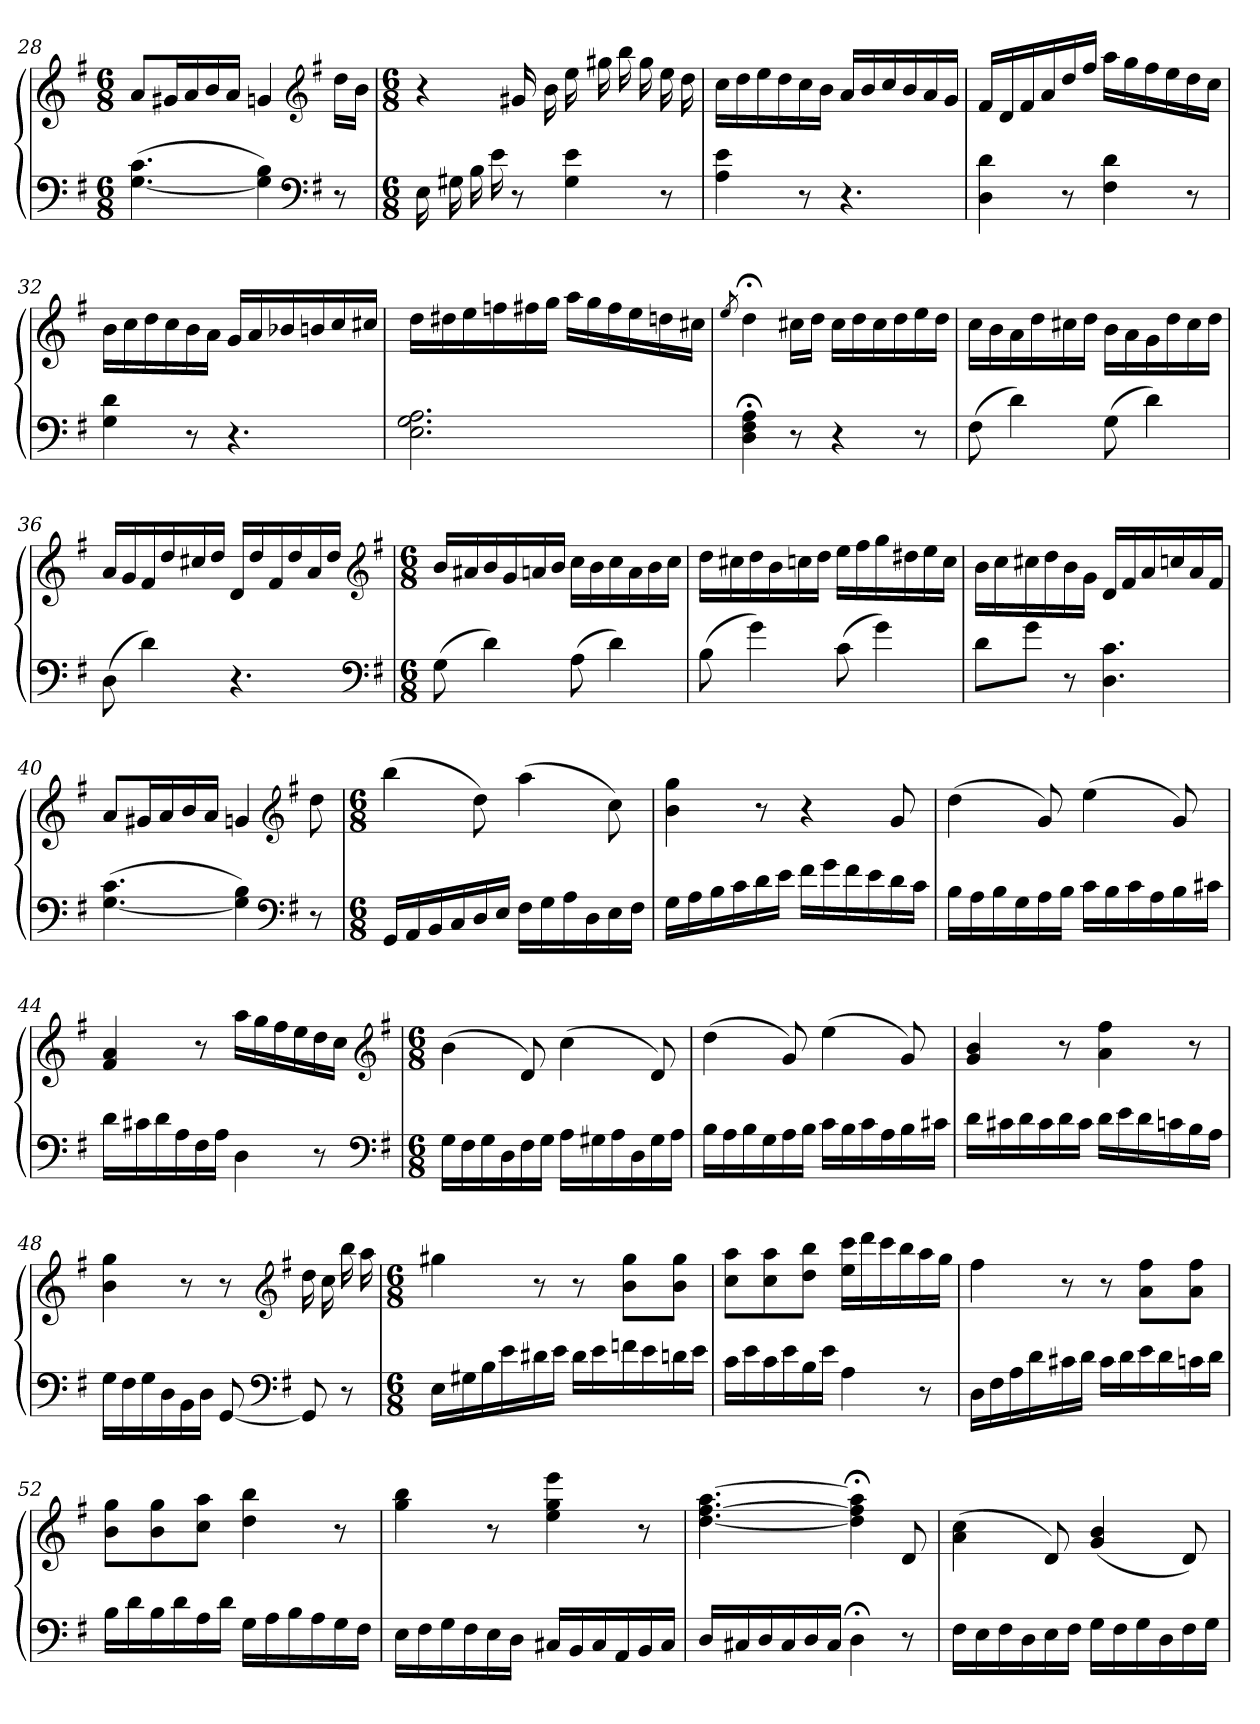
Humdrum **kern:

**kern	**kern
*part1	*part1
*staff2	*staff1
*clefF4	*clefG2
*k[f#]	*k[f#]
*G:	*G:
*M6/8	*M6/8
=28	=28
([4.G 4.c	8aL
.	16g#XL
.	16a
.	16b
.	16aJJ
4G] 4B)	4gn
*clefF4	*clefG2
*k[f#]	*k[f#]
*G:	*G:
8r	16ddLL
.	16bJJ
=29	=29
*M6/8	*M6/8
16E	4r
16G#X	.
16B	.
16e	.
8r	16g#X
.	16b
4G# 4e	16ee
.	16gg#X
.	16bb
.	16gg#
8r	16ee
.	16dd
=30	=30
4A 4e	16ccLL
.	16dd
.	16ee
.	16dd
8r	16cc
.	16bJJ
4.r	16aLL
.	16b
.	16cc
.	16b
.	16a
.	16gJJ
=31	=31
4D 4d	16f#LL
.	16d
.	16f#
.	16a
8r	16dd
.	16ff#JJ
4F# 4d	16aaLL
.	16gg
.	16ff#
.	16ee
8r	16dd
.	16ccJJ
=32	=32
4G 4d	16bLL
.	16cc
.	16dd
.	16cc
8r	16b
.	16aJJ
4.r	16gLL
.	16a
.	16b-X
.	16bn
.	16cc
.	16cc#XJJ
=33	=33
2.E 2.G 2.A	16ddLL
.	16dd#X
.	16ee
.	16ffn
.	16ff#X
.	16ggJJ
.	16aaLL
.	16gg
.	16ff#
.	16ee
.	16ddn
.	16cc#XJJ
=34	=34
.	8qee
4D;< 4F#;< 4A;<	4dd;<
8r	16cc#XLL
.	16ddJJ
4r	16cc#LL
.	16dd
.	16cc#
.	16dd
8r	16ee
.	16ddJJ
=35	=35
(8F#	16ccLL
.	16b
4d)	16a
.	16dd
.	16cc#X
.	16ddJJ
(8G	16bLL
.	16a
4d)	16g
.	16dd
.	16cc#
.	16ddJJ
=36	=36
(8D	16aLL
.	16g
4d)	16f#
.	16dd
.	16cc#X
.	16ddJJ
4.r	16dLL
.	16dd
.	16f#
.	16dd
.	16a
.	16ddJJ
*clefF4	*clefG2
*k[f#]	*k[f#]
*G:	*G:
=37	=37
*M6/8	*M6/8
(8G	16bLL
.	16a#X
4d)	16b
.	16g
.	16an
.	16bJJ
(8A	16ccLL
.	16b
4d)	16cc
.	16a
.	16b
.	16ccJJ
=38	=38
(8B	16ddLL
.	16cc#X
4g)	16dd
.	16b
.	16ccn
.	16ddJJ
(8c	16eeLL
.	16ff#
4g)	16gg
.	16dd#X
.	16ee
.	16ccJJ
=39	=39
8dL	16bLL
.	16cc
8gJ	16cc#X
.	16dd
8r	16b
.	16gJJ
4.D 4.c	16dLL
.	16f#
.	16a
.	16ccn
.	16a
.	16f#JJ
=40	=40
([4.G 4.c	8aL
.	16g#XL
.	16a
.	16b
.	16aJJ
4G] 4B)	4gn
*clefF4	*clefG2
*k[f#]	*k[f#]
*G:	*G:
8r	8dd
=41	=41
*M6/8	*M6/8
16GGLL	(4bb
16AA	.
16BB	.
16C	.
16D	8dd)
16EJJ	.
16F#LL	(4aa
16G	.
16A	.
16D	.
16E	8cc)
16F#JJ	.
=42	=42
16GLL	4b 4gg
16A	.
16B	.
16c	.
16d	8r
16eJJ	.
16f#LL	4r
16g	.
16f#	.
16e	.
16d	8g
16cJJ	.
=43	=43
16BLL	(4dd
16A	.
16B	.
16G	.
16A	8g)
16BJJ	.
16cLL	(4ee
16B	.
16c	.
16A	.
16B	8g)
16c#XJJ	.
=44	=44
16dLL	4f# 4a
16c#X	.
16d	.
16A	.
16F#	8r
16AJJ	.
4D	16aaLL
.	16gg
.	16ff#
.	16ee
8r	16dd
.	16ccJJ
*clefF4	*clefG2
*k[f#]	*k[f#]
*G:	*G:
=45	=45
*M6/8	*M6/8
16GLL	(4b
16F#	.
16G	.
16D	.
16F#	8d)
16GJJ	.
16ALL	(4cc
16G#X	.
16A	.
16D	.
16G#	8d)
16AJJ	.
=46	=46
16BLL	(4dd
16A	.
16B	.
16G	.
16A	8g)
16BJJ	.
16cLL	(4ee
16B	.
16c	.
16A	.
16B	8g)
16c#XJJ	.
=47	=47
16dLL	4g 4b
16c#X	.
16d	.
16c#	.
16d	8r
16c#JJ	.
16dLL	4a 4ff#
16e	.
16d	.
16cn	.
16B	8r
16AJJ	.
=48	=48
16GLL	4b 4gg
16F#	.
16G	.
16D	.
16BB	8r
16DJJ	.
[8GG	8r
*clefF4	*clefG2
*k[f#]	*k[f#]
*G:	*G:
8GG]	16dd
.	16cc
8r	16bb
.	16aa
=49	=49
*M6/8	*M6/8
16ELL	4gg#X
16G#X	.
16B	.
16e	.
16d#X	8r
16eJJ	.
16d#LL	8r
16e	.
16fn	8b 8gg#L
16e	.
16dn	8b 8gg#J
16eJJ	.
=50	=50
16cLL	8cc 8aaL
16e	.
16c	8cc 8aa
16e	.
16B	8dd 8bbJ
16eJJ	.
4A	16ee 16cccLL
.	16ddd
.	16ccc
.	16bb
8r	16aa
.	16ggJJ
=51	=51
16DLL	4ff#
16F#	.
16A	.
16d	.
16c#X	8r
16dJJ	.
16c#LL	8r
16d	.
16e	8a 8ff#L
16d	.
16cn	8a 8ff#J
16dJJ	.
=52	=52
16BLL	8b 8ggL
16d	.
16B	8b 8gg
16d	.
16A	8cc 8aaJ
16dJJ	.
16GLL	4dd 4bb
16A	.
16B	.
16A	.
16G	8r
16F#JJ	.
=53	=53
16ELL	4gg 4bb
16F#	.
16G	.
16F#	.
16E	8r
16DJJ	.
16C#XLL	4ee 4gg 4eee
16BB	.
16C#	.
16AA	.
16BB	8r
16C#JJ	.
=54	=54
16DLL	[4.dd [4.ff# [4.aa
16C#X	.
16D	.
16C#	.
16D	.
16C#JJ	.
4D;<	4dd];< 4ff#];< 4aa];<
8r	8d
=55	=55
16F#LL	(4a 4cc
16E	.
16F#	.
16D	.
16E	8d)
16F#JJ	.
16GLL	(4g 4b
16F#	.
16G	.
16D	.
16F#	8d)
16GJJ	.
=	=
*-	*-
